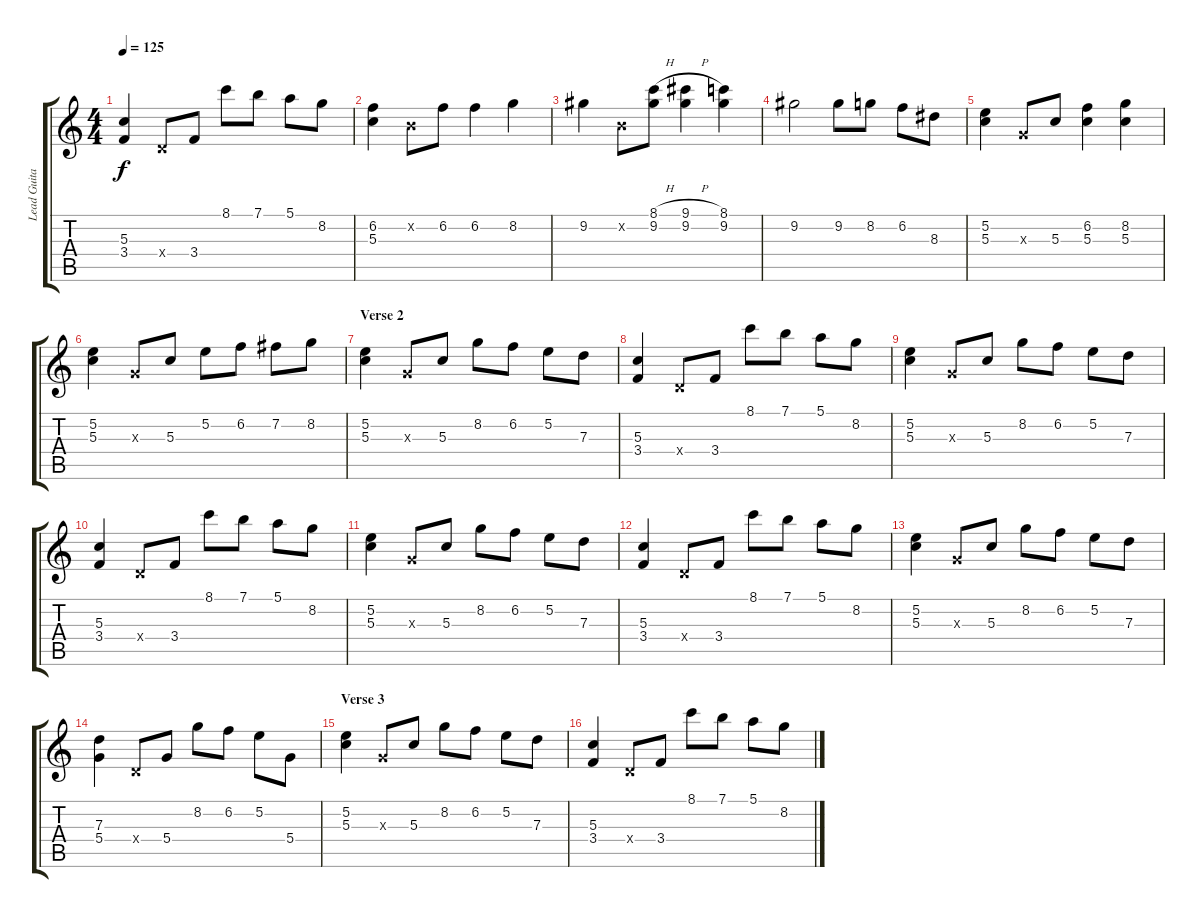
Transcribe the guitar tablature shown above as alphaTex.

\track ("Lead Guitar" "Lead Guita") {instrument distortionguitar}
\staff {score tabs}
\tuning (E4 B3 G3 D3 A2 E2) {hide}
\ts (4 4)
\tempo 125
\clef g2
\ks c
(5.3 3.4).4{dy f} 0.4{x}.8 3.4.8 8.1.8 7.1.8 5.1.8 8.2.8 |
(6.2 5.3).4 0.2{x}.8 6.2.8 6.2.4 8.2.4 |
9.2.4 0.2{x}.8 (8.1{h} 9.2).8 (9.1{h} 9.2).4 (8.1 9.2).4 |
9.2.2 9.2.8 8.2.8 6.2.8 8.3.8 |
(5.2 5.3).4 0.3{x}.8 5.3.8 (6.2 5.3).4 (8.2 5.3).4 |
(5.2 5.3).4 0.3{x}.8 5.3.8 5.2.8 6.2.8 7.2.8 8.2.8 |
\section ("" "Verse 2")
(5.2 5.3).4 0.3{x}.8 5.3.8 8.2.8 6.2.8 5.2.8 7.3.8 |
(5.3 3.4).4 0.4{x}.8 3.4.8 8.1.8 7.1.8 5.1.8 8.2.8 |
(5.2 5.3).4 0.3{x}.8 5.3.8 8.2.8 6.2.8 5.2.8 7.3.8 |
(5.3 3.4).4 0.4{x}.8 3.4.8 8.1.8 7.1.8 5.1.8 8.2.8 |
(5.2 5.3).4 0.3{x}.8 5.3.8 8.2.8 6.2.8 5.2.8 7.3.8 |
(5.3 3.4).4 0.4{x}.8 3.4.8 8.1.8 7.1.8 5.1.8 8.2.8 |
(5.2 5.3).4 0.3{x}.8 5.3.8 8.2.8 6.2.8 5.2.8 7.3.8 |
(7.3 5.4).4 0.4{x}.8 5.4.8 8.2.8 6.2.8 5.2.8 5.4.8 |
\section ("" "Verse 3")
(5.2 5.3).4 0.3{x}.8 5.3.8 8.2.8 6.2.8 5.2.8 7.3.8 |
(5.3 3.4).4 0.4{x}.8 3.4.8 8.1.8 7.1.8 5.1.8 8.2.8
